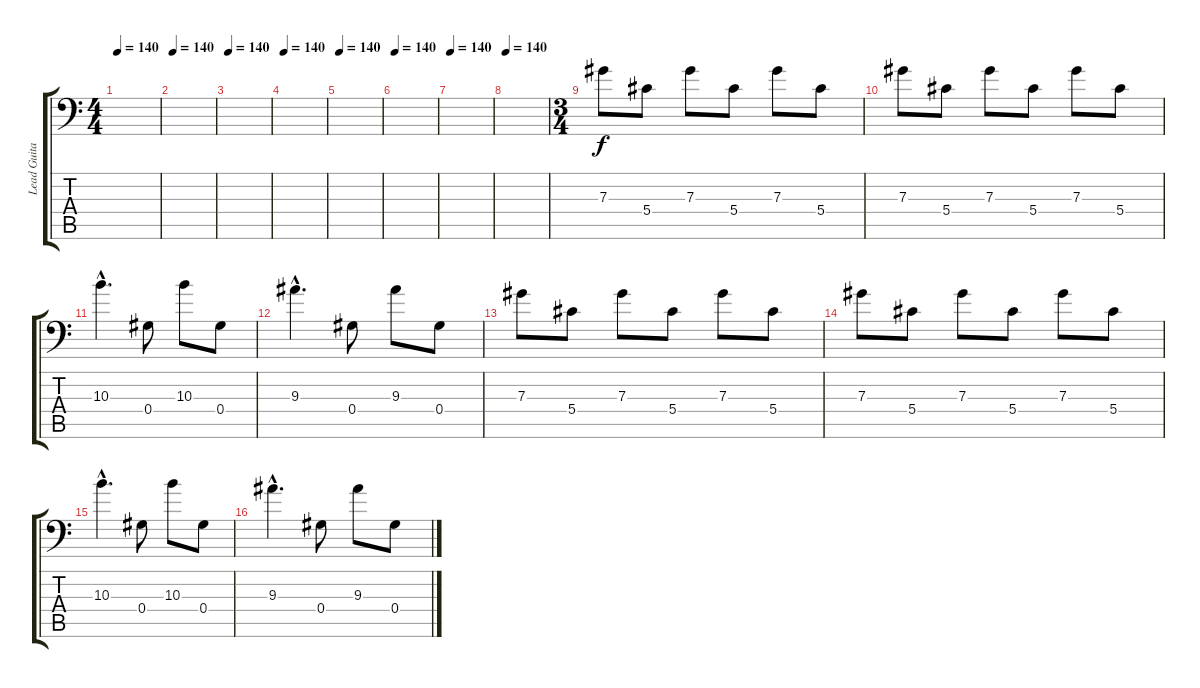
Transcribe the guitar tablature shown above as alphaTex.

\track ("Lead Guitar I" "Lead Guita") {instrument distortionguitar}
\staff {score tabs}
\tuning (Bb3 F3 Db3 Ab2 Eb2 Bb1) {hide}
\ts (4 4)
\tempo 140
\clef f4
\ks c
|
\tempo 140
|
\tempo 140
|
\tempo 140
|
\tempo 140
|
\tempo 140
|
\tempo 140
|
\tempo 140
|
\ts (3 4)
7.3.8 5.4.8 7.3.8 5.4.8 7.3.8 5.4.8 |
7.3.8 5.4.8 7.3.8 5.4.8 7.3.8 5.4.8 |
10.3{hac}.4{d} 0.4.8 10.3.8 0.4.8 |
9.3{hac}.4{d} 0.4.8 9.3.8 0.4.8 |
7.3.8 5.4.8 7.3.8 5.4.8 7.3.8 5.4.8 |
7.3.8 5.4.8 7.3.8 5.4.8 7.3.8 5.4.8 |
10.3{hac}.4{d} 0.4.8 10.3.8 0.4.8 |
9.3{hac}.4{d} 0.4.8 9.3.8 0.4.8
